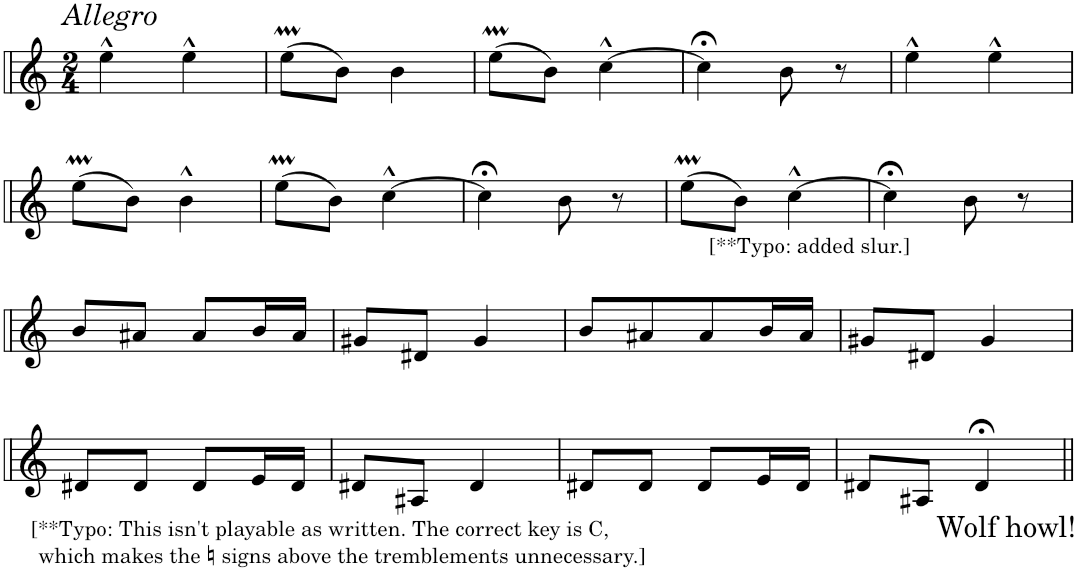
**kern
*part1
*staff1
*I"Voice
*I'Vo.
*clefG2
*k[]
*M2/4
=1
!LO:TX:a:i:t=Allegro
4ee'~^^\
4ee'~^^\
=2
(8eem'~\L
8b'~\J)
4b'~\
=3
(8eem'~\L
8b'~\J)
[4cc^^\
=4
4cc;<\]
8b\
8r
=5
4ee'~^^\
4ee'~^^\
!!LO:LB:g=z
=6
*k[]
(8eem'~\L
8b'~\J)
4b'~^^\
=7
(8eem'~\L
8b'~\J)
[4cc^^\
=8
4cc;<\]
8b\
8r
=9
(8eem'~\L
8b'~\J)
!LO:TX:b:t=[**Typo&colon; added slur.]
[4cc'~^^\
=10
4cc;<\]
8b\
8r
!!LO:LB:g=z
=11
8b'~/L
8a#X'~/J
8a#'~/L
16b'~/L
16a#'~/JJ
=12
8g#X'~/L
8d#X'~/J
4g#'~/
=13
8b'~/L
8a#X'~/
8a#'~/
16b'~/L
16a#'~/JJ
=14
8g#X'~/L
8d#X'~/J
4g#'~/
!!LO:LB:g=z
=15
!LO:TX:b:t=[**Typo&colon; This isn't playable as written. The correct key is C,
!LO:TX:b:t=which makes the
!LO:TX:b:t=♮
!LO:TX:b:t=signs above the tremblements unnecessary.]
8d#X'~/L
8d#'~/J
8d#'~/L
16e'~/L
16d#'~/JJ
=16
8d#X'~/L
8A#X'~/J
4d#'~/
=17
8d#X'~/L
8d#'~/J
8d#'~/L
16e'~/L
16d#'~/JJ
=18
8d#X'~/L
8A#X'~/J
!LO:TX:b:t=Wolf howl!
4d#;</
=||
*-
